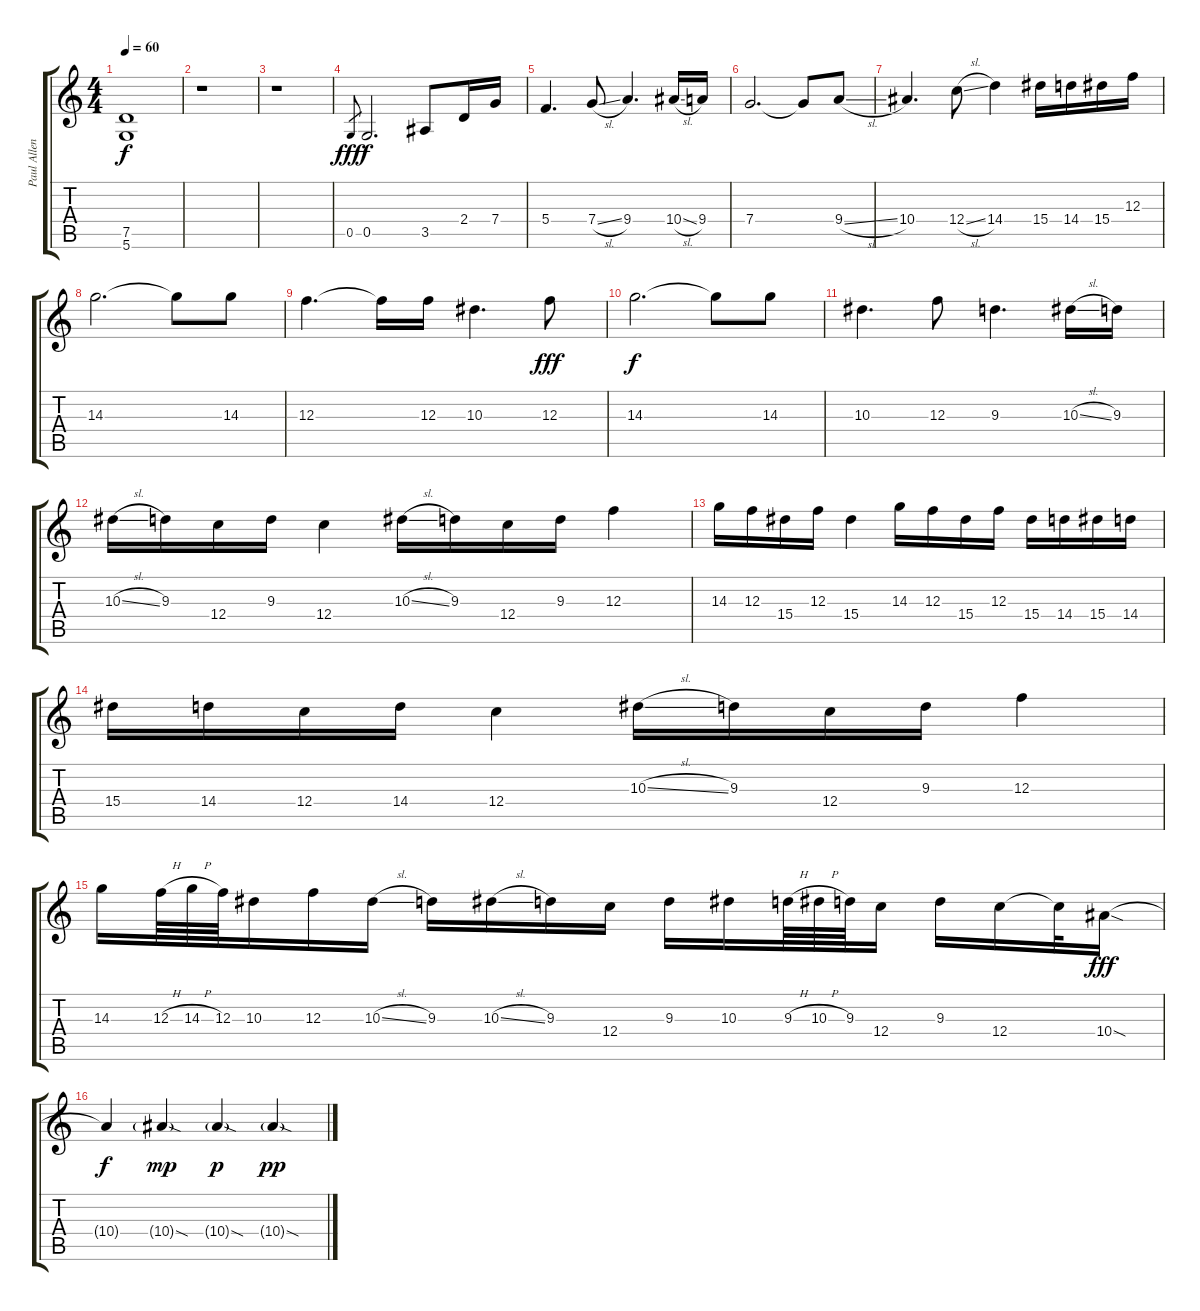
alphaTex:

\track ("Paul Allender" "Paul Allen") {instrument distortionguitar}
\staff {score tabs}
\tuning (D4 A3 F3 C3 G2 D2) {hide}
\ts (4 4)
\tempo 60
\clef g2
\ks c
(7.5{t} 5.6{t}).1{dy f} |
r.1{volume 16 balance 12} |
r.1 |
0.5.8{gr dy fff} 0.5.2{d dy f} 3.5.8 2.4.16 7.4.16 |
5.4.4{d} 7.4{sl}.8 9.4.4{d} 10.4{sl}.16 9.4.16 |
7.4.2{d} 7.4{t}.8 9.4{sl}.8 |
10.4.4{d} 12.4{sl}.8 14.4.4 15.4.16 14.4.16 15.4.16 12.3.16 |
14.3.2{d} 14.3{t}.8 14.3.8 |
12.3.4{d} 12.3{t}.16 12.3.16 10.3.4{d} 12.3.8{dy fff} |
14.3.2{d dy f} 14.3{t}.8 14.3.8 |
10.3.4{d} 12.3.8 9.3.4{d} 10.3{sl}.16 9.3.16 |
10.3{sl}.16 9.3.16 12.4.16 9.3.16 12.4.4 10.3{sl}.16 9.3.16 12.4.16 9.3.16 12.3.4 |
14.3.16 12.3.16 15.4.16 12.3.16 15.4.4 14.3.16 12.3.16 15.4.16 12.3.16 15.4.16 14.4.16 15.4.16 14.4.16 |
15.4.16 14.4.16 12.4.16 14.4.16 12.4.4 10.3{sl}.16 9.3.16 12.4.16 9.3.16 12.3.4 |
14.3.16 12.3{h}.64 14.3{h}.64 12.3.64 10.3.16 12.3.16 10.3{sl}.16 9.3.16 10.3{sl}.16 9.3.16 12.4.16 9.3.16 10.3.16 9.3{h}.64 10.3{h}.64 9.3.64 12.4.16 9.3.16 12.4.16 12.4{t}.32 10.4{sod}.16{dy fff} |
10.4{t}.4{dy f} 10.4{sod g}.4{dy mp} 10.4{sod g}.4{dy p} 10.4{sod g}.4{dy pp}
